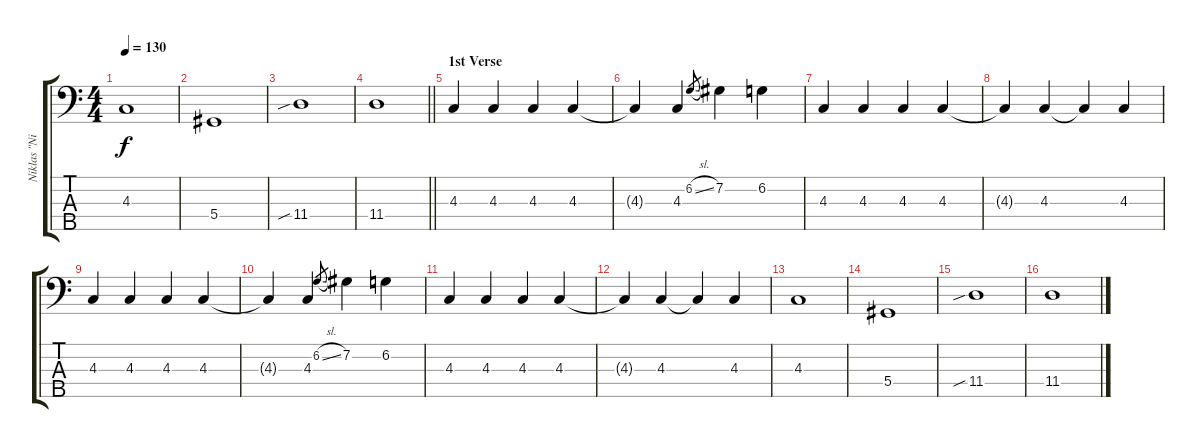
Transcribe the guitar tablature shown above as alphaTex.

\track ("Niklas \"Nille\" Sandin" "Niklas \"Ni") {instrument electricbassfinger}
\staff {score tabs}
\tuning (Gb2 Db2 Ab1 Eb1 Bb0) {hide}
\ts (4 4)
\tempo 130
\clef f4
\ks c
4.3.1{dy f} |
5.4.1 |
11.4{sib}.1 |
\barLineRight lightlight
11.4.1 |
\section ("" "1st Verse")
4.3.4 4.3.4 4.3.4 4.3.4 |
4.3{t}.4 4.3.4 6.2{sl}.8{gr} 7.2.4 6.2.4 |
4.3.4 4.3.4 4.3.4 4.3.4 |
4.3{t}.4 4.3.4 4.3{t}.4 4.3.4 |
4.3.4 4.3.4 4.3.4 4.3.4 |
4.3{t}.4 4.3.4 6.2{sl}.8{gr} 7.2.4 6.2.4 |
4.3.4 4.3.4 4.3.4 4.3.4 |
4.3{t}.4 4.3.4 4.3{t}.4 4.3.4 |
4.3.1 |
5.4.1 |
11.4{sib}.1 |
11.4.1
